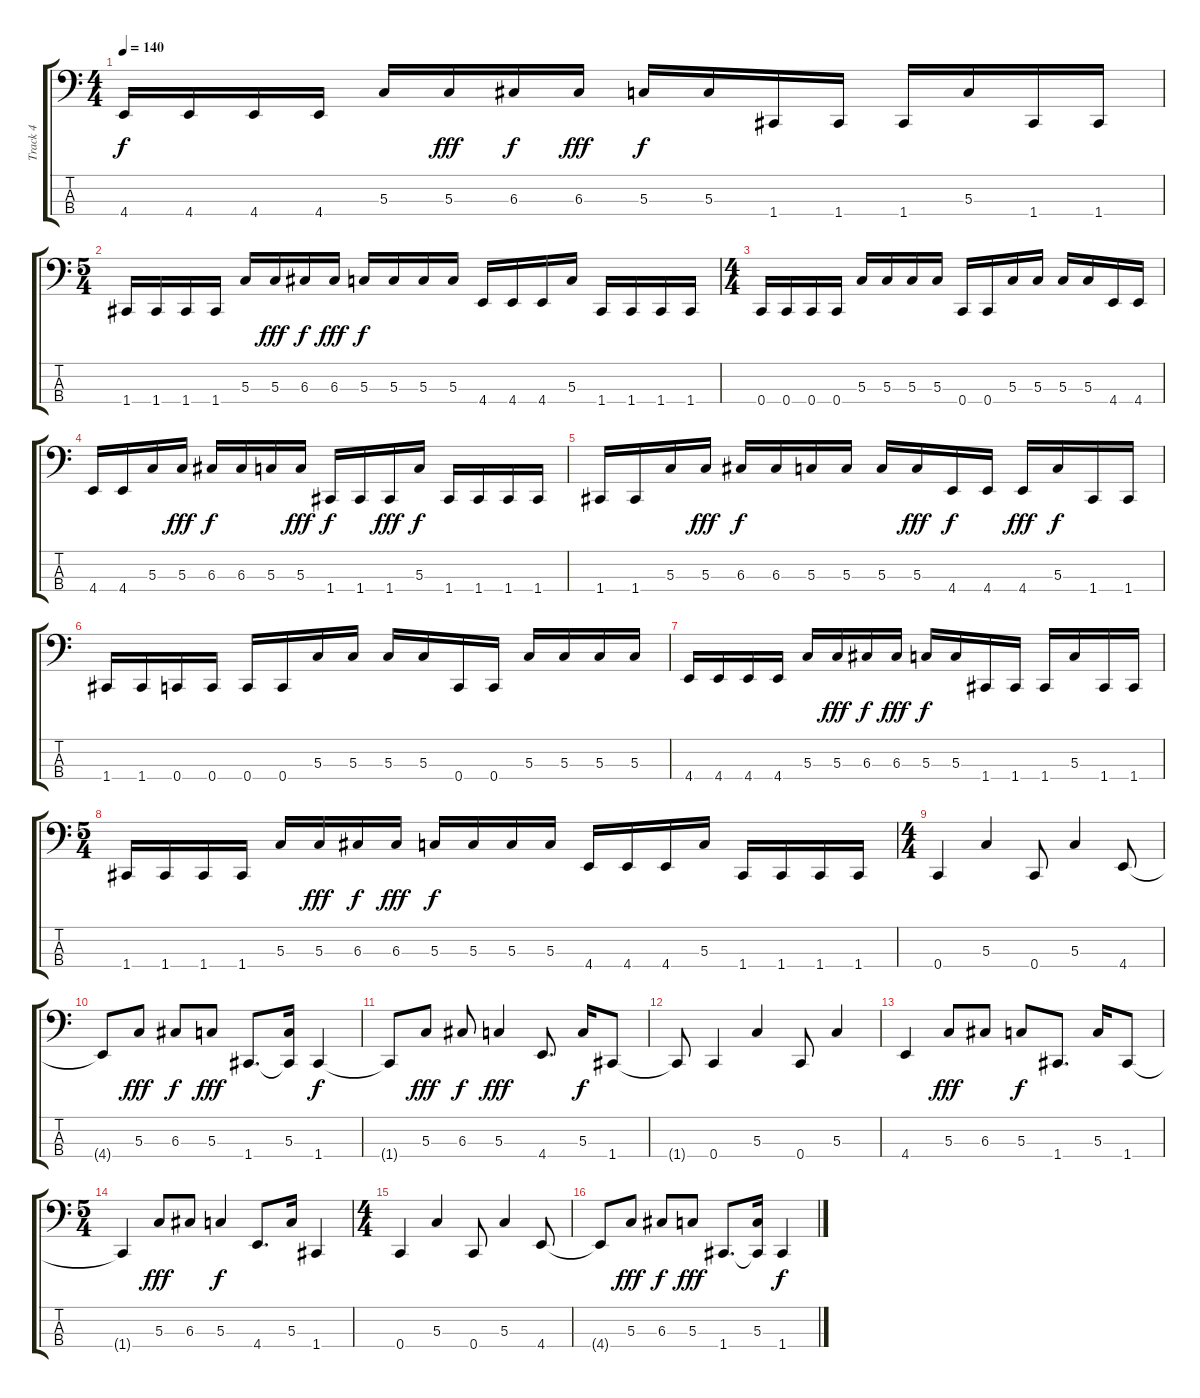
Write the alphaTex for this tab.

\track ("Track 4" "Track 4") {instrument electricbasspick}
\staff {score tabs}
\tuning (F2 C2 G1 C1) {hide}
\ts (4 4)
\tempo 140
\clef f4
\ks c
4.4.16{dy f} 4.4.16 4.4.16 4.4.16 5.3.16 5.3.16{dy fff} 6.3.16{dy f} 6.3.16{dy fff} 5.3.16{dy f} 5.3.16 1.4.16 1.4.16 1.4.16 5.3.16 1.4.16 1.4.16 |
\ts (5 4)
1.4.16 1.4.16 1.4.16 1.4.16 5.3.16 5.3.16{dy fff} 6.3.16{dy f} 6.3.16{dy fff} 5.3.16{dy f} 5.3.16 5.3.16 5.3.16 4.4.16 4.4.16 4.4.16 5.3.16 1.4.16 1.4.16 1.4.16 1.4.16 |
\ts (4 4)
0.4.16 0.4.16 0.4.16 0.4.16 5.3.16 5.3.16 5.3.16 5.3.16 0.4.16 0.4.16 5.3.16 5.3.16 5.3.16 5.3.16 4.4.16 4.4.16 |
4.4.16 4.4.16 5.3.16 5.3.16{dy fff} 6.3.16{dy f} 6.3.16 5.3.16 5.3.16{dy fff} 1.4.16{dy f} 1.4.16 1.4.16{dy fff} 5.3.16{dy f} 1.4.16 1.4.16 1.4.16 1.4.16 |
1.4.16 1.4.16 5.3.16 5.3.16{dy fff} 6.3.16{dy f} 6.3.16 5.3.16 5.3.16 5.3.16 5.3.16{dy fff} 4.4.16{dy f} 4.4.16 4.4.16{dy fff} 5.3.16{dy f} 1.4.16 1.4.16 |
1.4.16 1.4.16 0.4.16 0.4.16 0.4.16 0.4.16 5.3.16 5.3.16 5.3.16 5.3.16 0.4.16 0.4.16 5.3.16 5.3.16 5.3.16 5.3.16 |
4.4.16 4.4.16 4.4.16 4.4.16 5.3.16 5.3.16{dy fff} 6.3.16{dy f} 6.3.16{dy fff} 5.3.16{dy f} 5.3.16 1.4.16 1.4.16 1.4.16 5.3.16 1.4.16 1.4.16 |
\ts (5 4)
1.4.16 1.4.16 1.4.16 1.4.16 5.3.16 5.3.16{dy fff} 6.3.16{dy f} 6.3.16{dy fff} 5.3.16{dy f} 5.3.16 5.3.16 5.3.16 4.4.16 4.4.16 4.4.16 5.3.16 1.4.16 1.4.16 1.4.16 1.4.16 |
\ts (4 4)
0.4.4 5.3.4 0.4.8 5.3.4 4.4.8 |
4.4{t}.8 5.3.8{dy fff} 6.3.8{dy f} 5.3.8{dy fff} 1.4.8{d} (5.3 1.4{t}).16 1.4.4{dy f} |
1.4{t}.8 5.3.8{dy fff} 6.3.8{dy f} 5.3.4{dy fff} 4.4.8{d} 5.3.16{dy f} 1.4.8 |
1.4{t}.8 0.4.4 5.3.4 0.4.8 5.3.4 |
4.4.4 5.3.8{dy fff} 6.3.8 5.3.8{dy f} 1.4.8{d} 5.3.16 1.4.8 |
\ts (5 4)
1.4{t}.4 5.3.8{dy fff} 6.3.8 5.3.4{dy f} 4.4.8{d} 5.3.16 1.4.4 |
\ts (4 4)
0.4.4 5.3.4 0.4.8 5.3.4 4.4.8 |
4.4{t}.8 5.3.8{dy fff} 6.3.8{dy f} 5.3.8{dy fff} 1.4.8{d} (5.3 1.4{t}).16 1.4.4{dy f}
